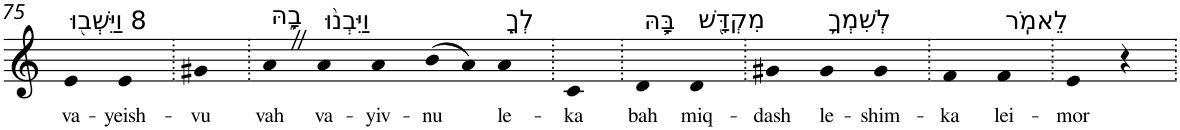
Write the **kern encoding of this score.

**kern	**text
*part1	*part1
*staff1	*staff1
*I"Piano	*
*I'Pno	*
!!LO:PB:g=z
*clefG2	*
*k[]	*
=75	=75
!LO:TX:a:t=8 וַיֵּשְׁב֖וּ	!
!	!LO:LY:b
4e	va-
!	!LO:LY:b
4e	-yeish-
=76.	=76.
!	!LO:LY:b
4g#X	-vu
=77.	=77.
!LO:TX:a:t=בָ֑הּ	!
!	!LO:LY:b
4aZ	vah
!LO:TX:a:t=וַיִּבְנ֨וּ	!
!	!LO:LY:b
4a	va-
!	!LO:LY:b
4a	-yiv-
!	!LO:LY:b
(>8b	-nu
8a)	.
!LO:TX:a:t=לְךָ֧	!
!	!LO:LY:b
4a	le-
=78.	=78.
!	!LO:LY:b
4c	-ka
=79.	=79.
!LO:TX:a:t=בָּ֛הּ	!
!	!LO:LY:b
4d	bah
!LO:TX:a:t=מִקְדָּ֖שׁ	!
!	!LO:LY:b
4d	miq-
=80.	=80.
!	!LO:LY:b
4g#X	-dash
!LO:TX:a:t=לְשִׁמְךָ֥	!
!	!LO:LY:b
4g#	le-
!	!LO:LY:b
4g#	-shim-
=81.	=81.
!	!LO:LY:b
4f	-ka
!LO:TX:a:t=לֵאמֹֽר	!
!	!LO:LY:b
4f	lei-
=82.	=82.
!	!LO:LY:b
4e	-mor
4r	.
=.	=.
*-	*-
